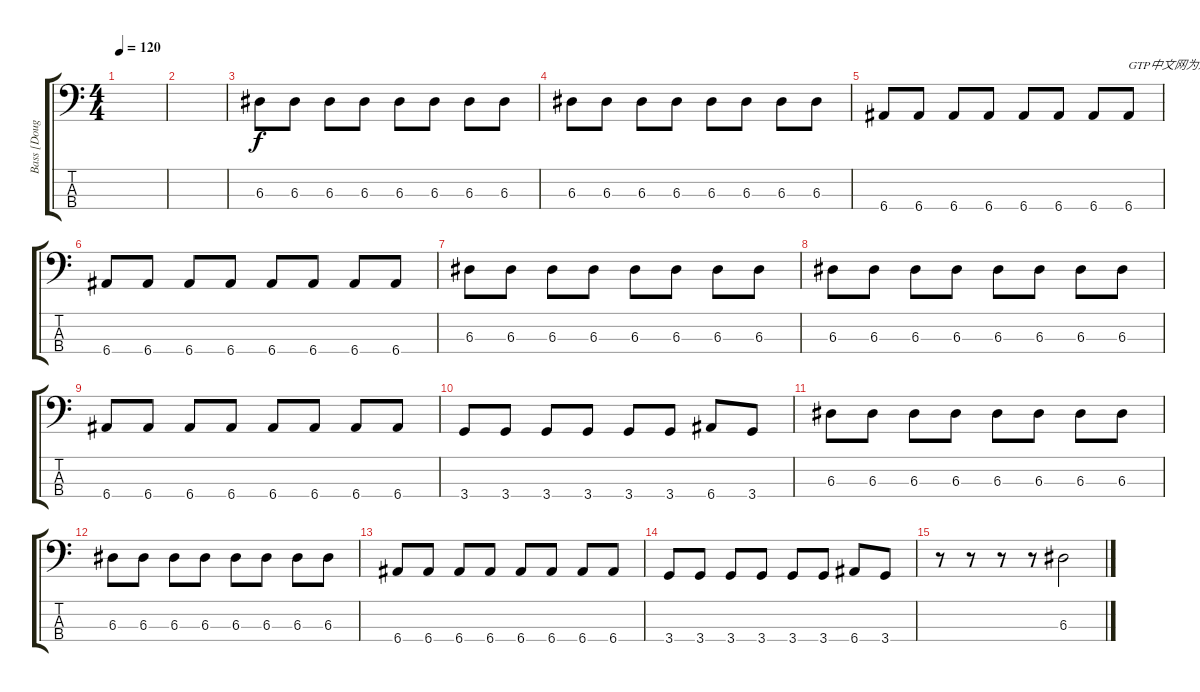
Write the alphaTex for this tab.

\track ("Bass [Dougie]" "Bass [Doug") {instrument electricbassfinger}
\staff {score tabs}
\tuning (G2 D2 A1 E1) {hide}
\ts (4 4)
\tempo 120
\clef f4
\ks c
|
|
6.3.8 6.3.8 6.3.8 6.3.8 6.3.8 6.3.8 6.3.8 6.3.8 |
6.3.8 6.3.8 6.3.8 6.3.8 6.3.8 6.3.8 6.3.8 6.3.8 |
6.4.8 6.4.8 6.4.8 6.4.8 6.4.8 6.4.8 6.4.8 6.4.8{txt "GTP中文网为您提供优秀的谱子"} |
6.4.8 6.4.8 6.4.8 6.4.8 6.4.8 6.4.8 6.4.8 6.4.8 |
6.3.8 6.3.8 6.3.8 6.3.8 6.3.8 6.3.8 6.3.8 6.3.8 |
6.3.8 6.3.8 6.3.8 6.3.8 6.3.8 6.3.8 6.3.8 6.3.8 |
6.4.8 6.4.8 6.4.8 6.4.8 6.4.8 6.4.8 6.4.8 6.4.8 |
3.4.8 3.4.8 3.4.8 3.4.8 3.4.8 3.4.8 6.4.8 3.4.8 |
6.3.8 6.3.8 6.3.8 6.3.8 6.3.8 6.3.8 6.3.8 6.3.8 |
6.3.8 6.3.8 6.3.8 6.3.8 6.3.8 6.3.8 6.3.8 6.3.8 |
6.4.8 6.4.8 6.4.8 6.4.8 6.4.8 6.4.8 6.4.8 6.4.8 |
3.4.8 3.4.8 3.4.8 3.4.8 3.4.8 3.4.8 6.4.8 3.4.8 |
r.8 r.8 r.8 r.8 6.3.2
